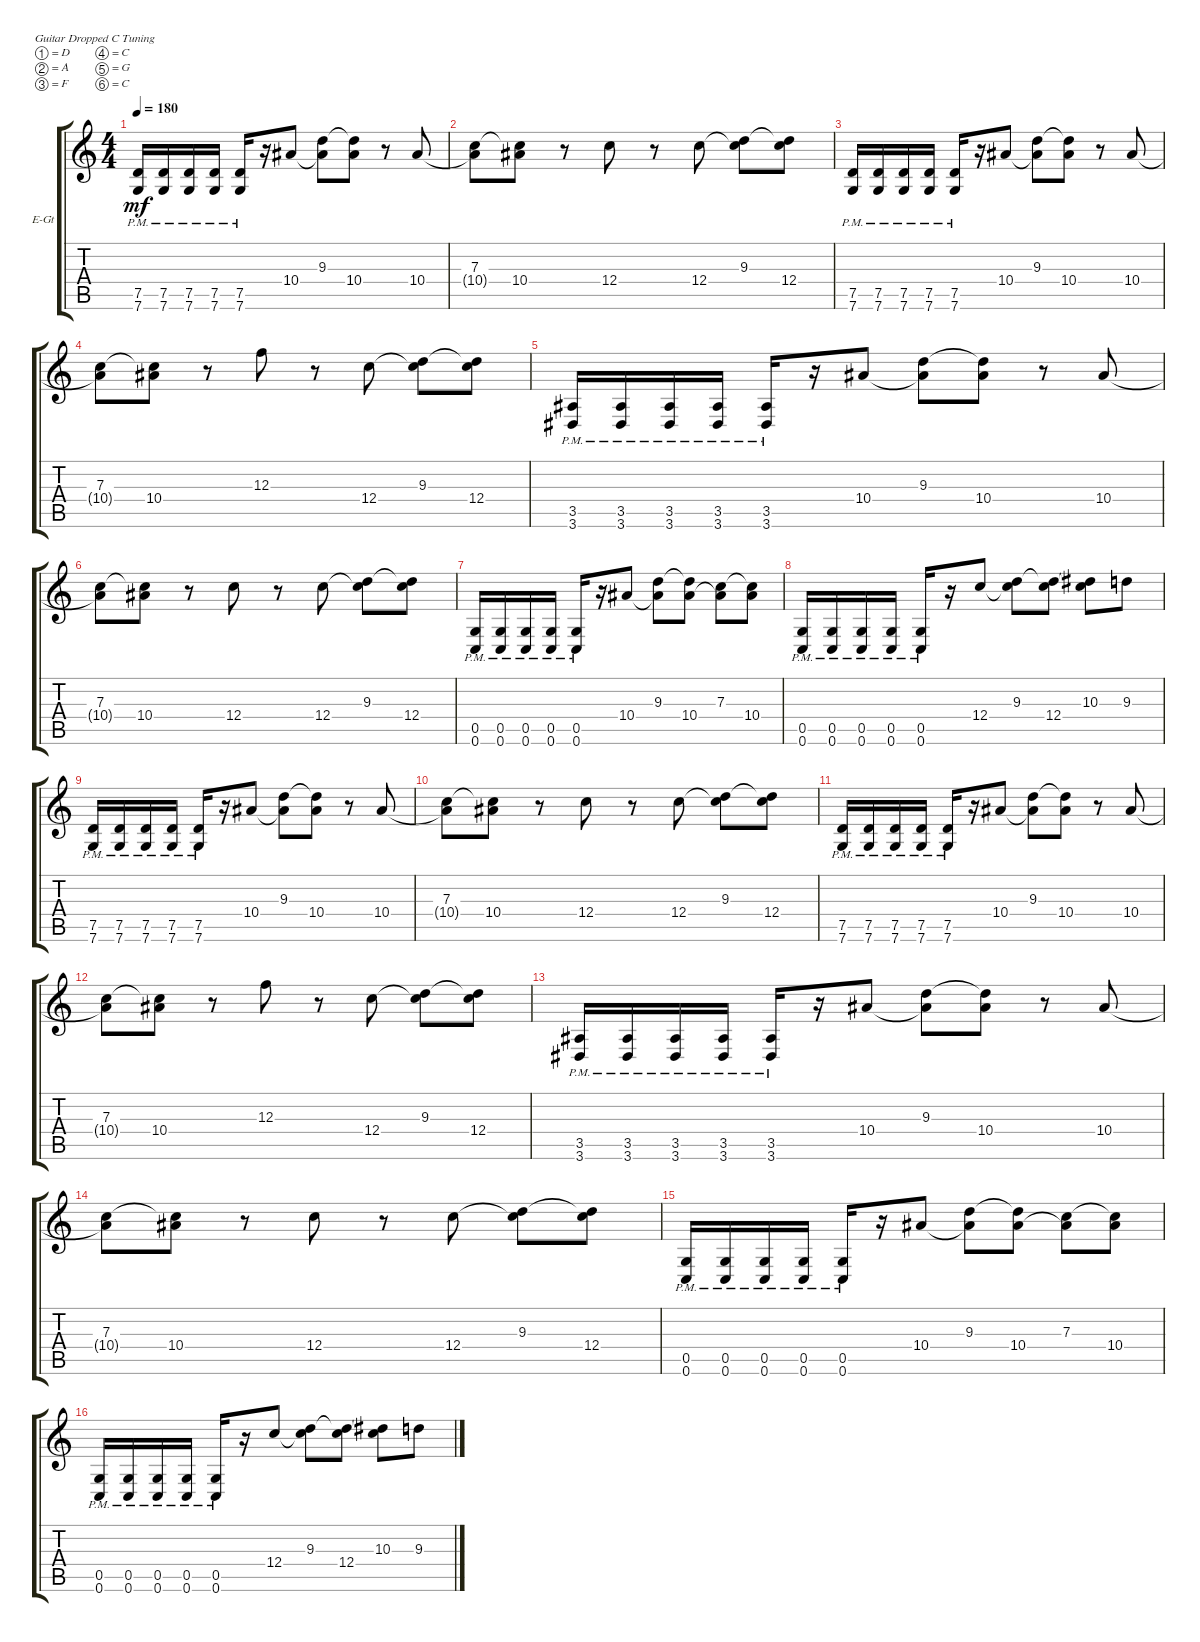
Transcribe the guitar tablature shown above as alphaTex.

\defaultSystemsLayout 4
\bracketExtendMode groupsimilarinstruments
\firstSystemTrackNameOrientation horizontal
\otherSystemsTrackNameOrientation horizontal
\track ("Electric Guitar" "E-Gt") {instrument distortionguitar}
\staff {score tabs}
\tuning (D4 A3 F3 C3 G2 C2)
\ts (4 4)
\tempo 180
\clef g2
\ks c
(7.6{pm} 7.5{pm}).16{dy mf instrument distortionguitar} (7.6{pm} 7.5{pm}).16 (7.6{pm} 7.5{pm}).16 (7.6{pm} 7.5{pm}).16 (7.6{pm} 7.5{pm}).16 r.16 10.4.8 (9.3 10.4{t}).8 (10.4 9.3{t}).8 r.8 10.4.8 |
(7.3 10.4{t}).8 (10.4 7.3{t}).8 r.8 12.4.8 r.8 12.4.8 (9.3 12.4{t}).8 (12.4 9.3{t}).8 |
(7.6{pm} 7.5{pm}).16 (7.6{pm} 7.5{pm}).16 (7.6{pm} 7.5{pm}).16 (7.6{pm} 7.5{pm}).16 (7.6{pm} 7.5{pm}).16 r.16 10.4.8 (9.3 10.4{t}).8 (10.4 9.3{t}).8 r.8 10.4.8 |
(7.3 10.4{t}).8 (10.4 7.3{t}).8 r.8 12.3.8 r.8 12.4.8 (9.3 12.4{t}).8 (12.4 9.3{t}).8 |
(3.6{pm} 3.5{pm}).16 (3.6{pm} 3.5{pm}).16 (3.6{pm} 3.5{pm}).16 (3.6{pm} 3.5{pm}).16 (3.6{pm} 3.5{pm}).16 r.16 10.4.8 (9.3 10.4{t}).8 (10.4 9.3{t}).8 r.8 10.4.8 |
(7.3 10.4{t}).8 (10.4 7.3{t}).8 r.8 12.4.8 r.8 12.4.8 (9.3 12.4{t}).8 (12.4 9.3{t}).8 |
(0.6{pm} 0.5{pm}).16 (0.6{pm} 0.5{pm}).16 (0.6{pm} 0.5{pm}).16 (0.6{pm} 0.5{pm}).16 (0.6{pm} 0.5{pm}).16 r.16 10.4.8 (9.3 10.4{t}).8 (10.4 9.3{t}).8 (7.3 10.4{t}).8 (10.4 7.3{t}).8 |
(0.6{pm} 0.5{pm}).16 (0.6{pm} 0.5{pm}).16 (0.6{pm} 0.5{pm}).16 (0.6{pm} 0.5{pm}).16 (0.6{pm} 0.5{pm}).16 r.16 12.4.8 (9.3 12.4{t}).8 (12.4 9.3{t}).8 (10.3 12.4{t}).8 9.3.8 |
(7.6{pm} 7.5{pm}).16 (7.6{pm} 7.5{pm}).16 (7.6{pm} 7.5{pm}).16 (7.6{pm} 7.5{pm}).16 (7.6{pm} 7.5{pm}).16 r.16 10.4.8 (9.3 10.4{t}).8 (10.4 9.3{t}).8 r.8 10.4.8 |
(7.3 10.4{t}).8 (10.4 7.3{t}).8 r.8 12.4.8 r.8 12.4.8 (9.3 12.4{t}).8 (12.4 9.3{t}).8 |
(7.6{pm} 7.5{pm}).16 (7.6{pm} 7.5{pm}).16 (7.6{pm} 7.5{pm}).16 (7.6{pm} 7.5{pm}).16 (7.6{pm} 7.5{pm}).16 r.16 10.4.8 (9.3 10.4{t}).8 (10.4 9.3{t}).8 r.8 10.4.8 |
(7.3 10.4{t}).8 (10.4 7.3{t}).8 r.8 12.3.8 r.8 12.4.8 (9.3 12.4{t}).8 (12.4 9.3{t}).8 |
(3.6{pm} 3.5{pm}).16 (3.6{pm} 3.5{pm}).16 (3.6{pm} 3.5{pm}).16 (3.6{pm} 3.5{pm}).16 (3.6{pm} 3.5{pm}).16 r.16 10.4.8 (9.3 10.4{t}).8 (10.4 9.3{t}).8 r.8 10.4.8 |
(7.3 10.4{t}).8 (10.4 7.3{t}).8 r.8 12.4.8 r.8 12.4.8 (9.3 12.4{t}).8 (12.4 9.3{t}).8 |
(0.6{pm} 0.5{pm}).16 (0.6{pm} 0.5{pm}).16 (0.6{pm} 0.5{pm}).16 (0.6{pm} 0.5{pm}).16 (0.6{pm} 0.5{pm}).16 r.16 10.4.8 (9.3 10.4{t}).8 (10.4 9.3{t}).8 (7.3 10.4{t}).8 (10.4 7.3{t}).8 |
(0.6{pm} 0.5{pm}).16 (0.6{pm} 0.5{pm}).16 (0.6{pm} 0.5{pm}).16 (0.6{pm} 0.5{pm}).16 (0.6{pm} 0.5{pm}).16 r.16 12.4.8 (9.3 12.4{t}).8 (12.4 9.3{t}).8 (10.3 12.4{t}).8 9.3.8
